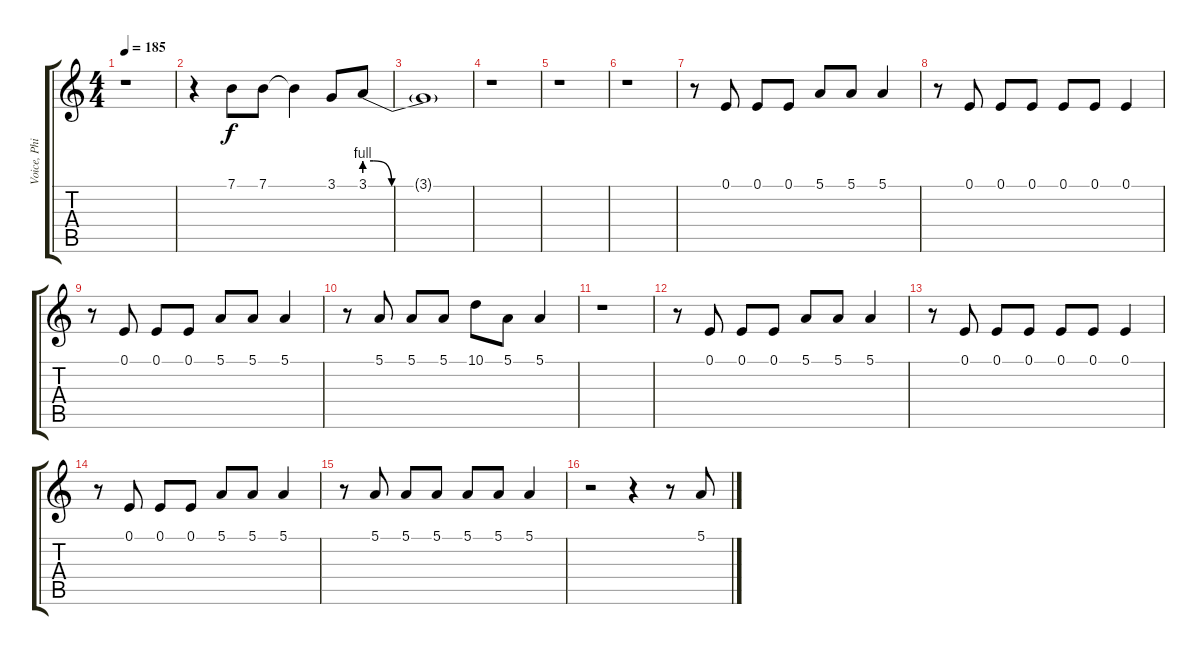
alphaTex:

\track ("Voice, Phill" "Voice, Phi") {instrument lead2sawtooth}
\staff {score tabs}
\tuning (E4 B3 G3 D3 A2 E2) {hide}
\ts (4 4)
\tempo 185
\clef g2
\ks c
r.1{dy f} |
r.4 7.1.8 7.1.8 7.1{t}.4 3.1.8 3.1{be (custom 0 4 5 4 15 0 60 0)}.8 |
3.1{t}.1 |
r.1 |
r.1 |
r.1 |
r.8 0.1.8 0.1.8 0.1.8 5.1.8 5.1.8 5.1.4 |
r.8 0.1.8 0.1.8 0.1.8 0.1.8 0.1.8 0.1.4 |
r.8 0.1.8 0.1.8 0.1.8 5.1.8 5.1.8 5.1.4 |
r.8 5.1.8 5.1.8 5.1.8 10.1.8 5.1.8 5.1.4 |
r.1 |
r.8 0.1.8 0.1.8 0.1.8 5.1.8 5.1.8 5.1.4 |
r.8 0.1.8 0.1.8 0.1.8 0.1.8 0.1.8 0.1.4 |
r.8 0.1.8 0.1.8 0.1.8 5.1.8 5.1.8 5.1.4 |
r.8 5.1.8 5.1.8 5.1.8 5.1.8 5.1.8 5.1.4 |
r.2 r.4 r.8 5.1.8
